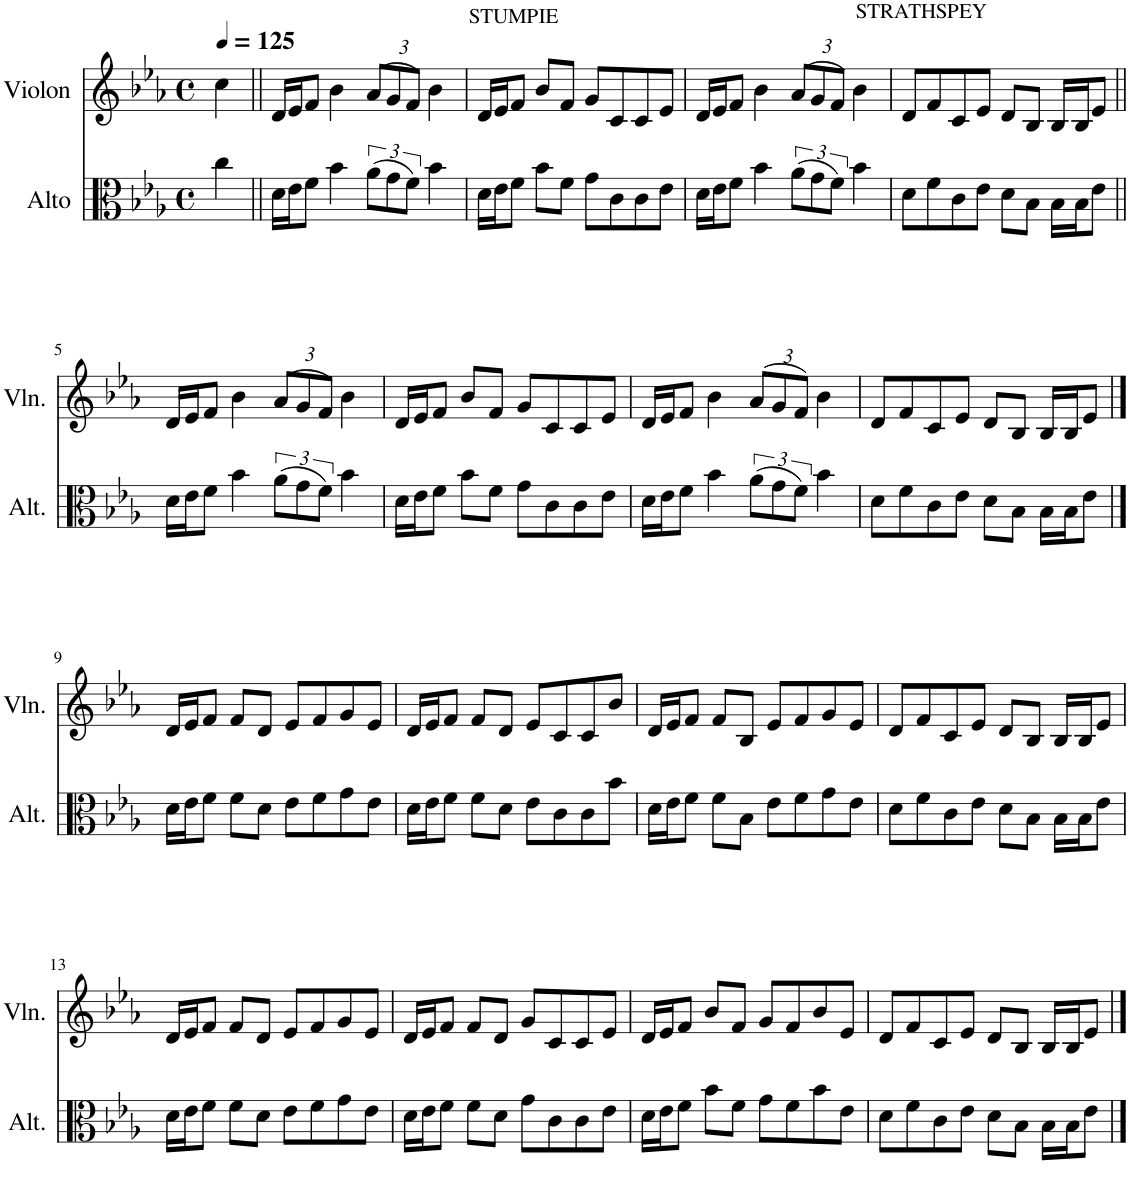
**kern	**kern
*part2	*part1
*staff2	*staff1
*I"Alto	*I"Violon
*I'Alt.	*I'Vln.
*clefC3	*clefG2
*k[b-e-a-]	*k[b-e-a-]
*M4/4	*M4/4
*met(c)	*met(c)
*MM125	*MM125
=	=
4cc\	4cc\
=1||	=1||
16d\LL	16d/LL
16e-\J	16e-/J
8f\J	8f/J
4b-\	4b-\
*	*Xbrackettup
(12a-\L	(>12a-/L
12g\	12g/
12f\J)	12f/J)
!	!LO:TX:a:t=STUMPIE
4b-\	4b-\
=2	=2
16d\LL	16d/LL
16e-\J	16e-/J
8f\J	8f/J
8b-\L	8b-/L
8f\J	8f/J
8g\L	8g/L
8c\	8c/
8c\	8c/
8e-\J	8e-/J
=3	=3
16d\LL	16d/LL
16e-\J	16e-/J
8f\J	8f/J
4b-\	4b-\
(12a-\L	(>12a-/L
12g\	12g/
12f\J)	12f/J)
!	!LO:TX:a:t=STRATHSPEY
4b-\	4b-\
=4	=4
8d\L	8d/L
8f\	8f/
8c\	8c/
8e-\J	8e-/J
8d\L	8d/L
8B-\J	8B-/J
16B-\LL	16B-/LL
16B-\J	16B-/J
8e-\J	8e-/J
!!LO:LB:g=z
=5||	=5||
16d\LL	16d/LL
16e-\J	16e-/J
8f\J	8f/J
4b-\	4b-\
(12a-\L	(>12a-/L
12g\	12g/
12f\J)	12f/J)
4b-\	4b-\
=6	=6
16d\LL	16d/LL
16e-\J	16e-/J
8f\J	8f/J
8b-\L	8b-/L
8f\J	8f/J
8g\L	8g/L
8c\	8c/
8c\	8c/
8e-\J	8e-/J
=7	=7
16d\LL	16d/LL
16e-\J	16e-/J
8f\J	8f/J
4b-\	4b-\
(12a-\L	(>12a-/L
12g\	12g/
12f\J)	12f/J)
4b-\	4b-\
=8	=8
8d\L	8d/L
8f\	8f/
8c\	8c/
8e-\J	8e-/J
8d\L	8d/L
8B-\J	8B-/J
16B-\LL	16B-/LL
16B-\J	16B-/J
8e-\J	8e-/J
!!LO:LB:g=z
==9	==9
16d\LL	16d/LL
16e-\J	16e-/J
8f\J	8f/J
8f\L	8f/L
8d\J	8d/J
8e-\L	8e-/L
8f\	8f/
8g\	8g/
8e-\J	8e-/J
=10	=10
16d\LL	16d/LL
16e-\J	16e-/J
8f\J	8f/J
8f\L	8f/L
8d\J	8d/J
8e-\L	8e-/L
8c\	8c/
8c\	8c/
8b-\J	8b-/J
=11	=11
16d\LL	16d/LL
16e-\J	16e-/J
8f\J	8f/J
8f\L	8f/L
8B-\J	8B-/J
8e-\L	8e-/L
8f\	8f/
8g\	8g/
8e-\J	8e-/J
=12	=12
8d\L	8d/L
8f\	8f/
8c\	8c/
8e-\J	8e-/J
8d\L	8d/L
8B-\J	8B-/J
16B-\LL	16B-/LL
16B-\J	16B-/J
8e-\J	8e-/J
!!LO:LB:g=z
=13	=13
16d\LL	16d/LL
16e-\J	16e-/J
8f\J	8f/J
8f\L	8f/L
8d\J	8d/J
8e-\L	8e-/L
8f\	8f/
8g\	8g/
8e-\J	8e-/J
=14	=14
16d\LL	16d/LL
16e-\J	16e-/J
8f\J	8f/J
8f\L	8f/L
8d\J	8d/J
8g\L	8g/L
8c\	8c/
8c\	8c/
8e-\J	8e-/J
=15	=15
16d\LL	16d/LL
16e-\J	16e-/J
8f\J	8f/J
8b-\L	8b-/L
8f\J	8f/J
8g\L	8g/L
8f\	8f/
8b-\	8b-/
8e-\J	8e-/J
=16	=16
8d\L	8d/L
8f\	8f/
8c\	8c/
8e-\J	8e-/J
8d\L	8d/L
8B-\J	8B-/J
16B-\LL	16B-/LL
16B-\J	16B-/J
8e-\J	8e-/J
==	==
*-	*-
